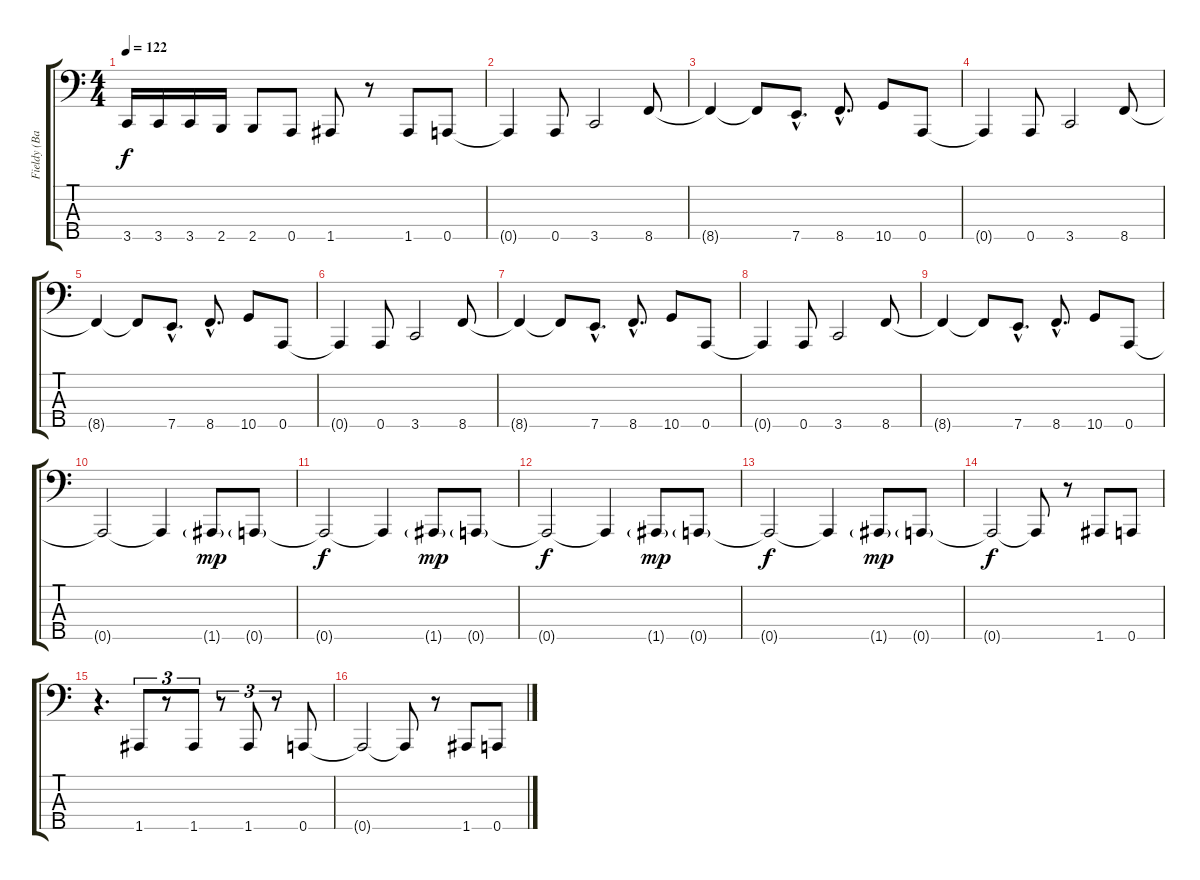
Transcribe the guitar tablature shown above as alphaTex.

\track ("Fieldy (Bass)" "Fieldy (Ba") {instrument slapbass1}
\staff {score tabs}
\tuning (F2 C2 G1 D1 A0) {hide}
\ts (4 4)
\tempo 122
\clef f4
\ks c
3.5.16{dy f} 3.5.16 3.5.16 2.5.16 2.5.8 0.5.8 1.5.8 r.8 1.5.8 0.5.8 |
0.5{t}.4 0.5.8 3.5.2 8.5.8 |
8.5{t}.4 8.5{t}.8 7.5{hac}.8{d} 8.5{hac}.8{d} 10.5.8 0.5.8 |
0.5{t}.4 0.5.8 3.5.2 8.5.8 |
8.5{t}.4 8.5{t}.8 7.5{hac}.8{d} 8.5{hac}.8{d} 10.5.8 0.5.8 |
0.5{t}.4 0.5.8 3.5.2 8.5.8 |
8.5{t}.4 8.5{t}.8 7.5{hac}.8{d} 8.5{hac}.8{d} 10.5.8 0.5.8 |
0.5{t}.4 0.5.8 3.5.2 8.5.8 |
8.5{t}.4 8.5{t}.8 7.5{hac}.8{d} 8.5{hac}.8{d} 10.5.8 0.5.8 |
0.5{t}.2 0.5{t}.4 1.5{g}.8{dy mp} 0.5{g}.8 |
0.5{t}.2{dy f} 0.5{t}.4 1.5{g}.8{dy mp} 0.5{g}.8 |
0.5{t}.2{dy f} 0.5{t}.4 1.5{g}.8{dy mp} 0.5{g}.8 |
0.5{t}.2{dy f} 0.5{t}.4 1.5{g}.8{dy mp} 0.5{g}.8 |
0.5{t}.2{dy f} 0.5{t}.8 r.8 1.5.8 0.5.8 |
r.4{d} 1.5.8{tu (3 2)} r.8{tu (3 2)} 1.5.8{tu (3 2)} r.8{tu (3 2)} 1.5.8{tu (3 2)} r.8{tu (3 2)} 0.5.8 |
0.5{t}.2 0.5{t}.8 r.8 1.5.8 0.5.8
